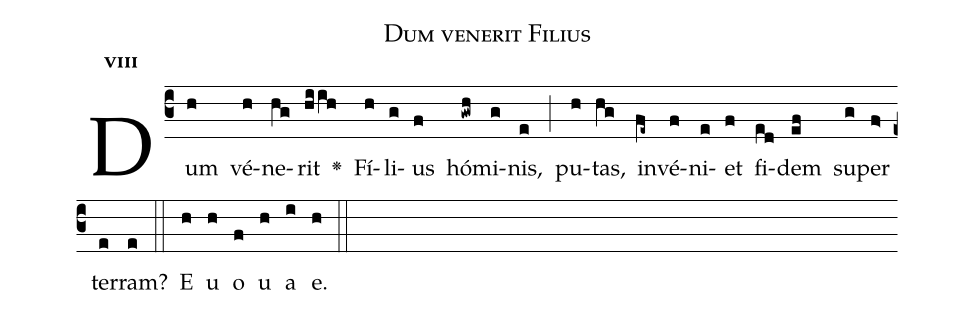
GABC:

name:Dum venerit Filius;
office-part:Antiphona;
mode:8;
%%
initial-style: 1;
name: Dum venerit Filius;
book: Antiphonae & Responsoria/Tomus IV, p. 162;
occasion: Dominica XXIX per Annum;
office-part: Vesperae Ant Mc;
annotation: 8c;
centering-scheme: english;
font: OFLSortsMillGoudy;
height: 11;
width: 4.5;
%%
(c3)Dum(h) vé(h)ne(hg)rit(hi/ih) <v>\greheightstar</v>() Fí(h)li(g)us(f) hó(gwh)mi(g)nis,(e) (;) pu(h)tas,(hg) in(fe~)vé(f)ni(e)et(f) fi(ed)dem(ef) su(g)per(f>) ter(e)ram?(e) (::) E(h) u(h) o(f) u(h) a(i) e.(h) (::)
